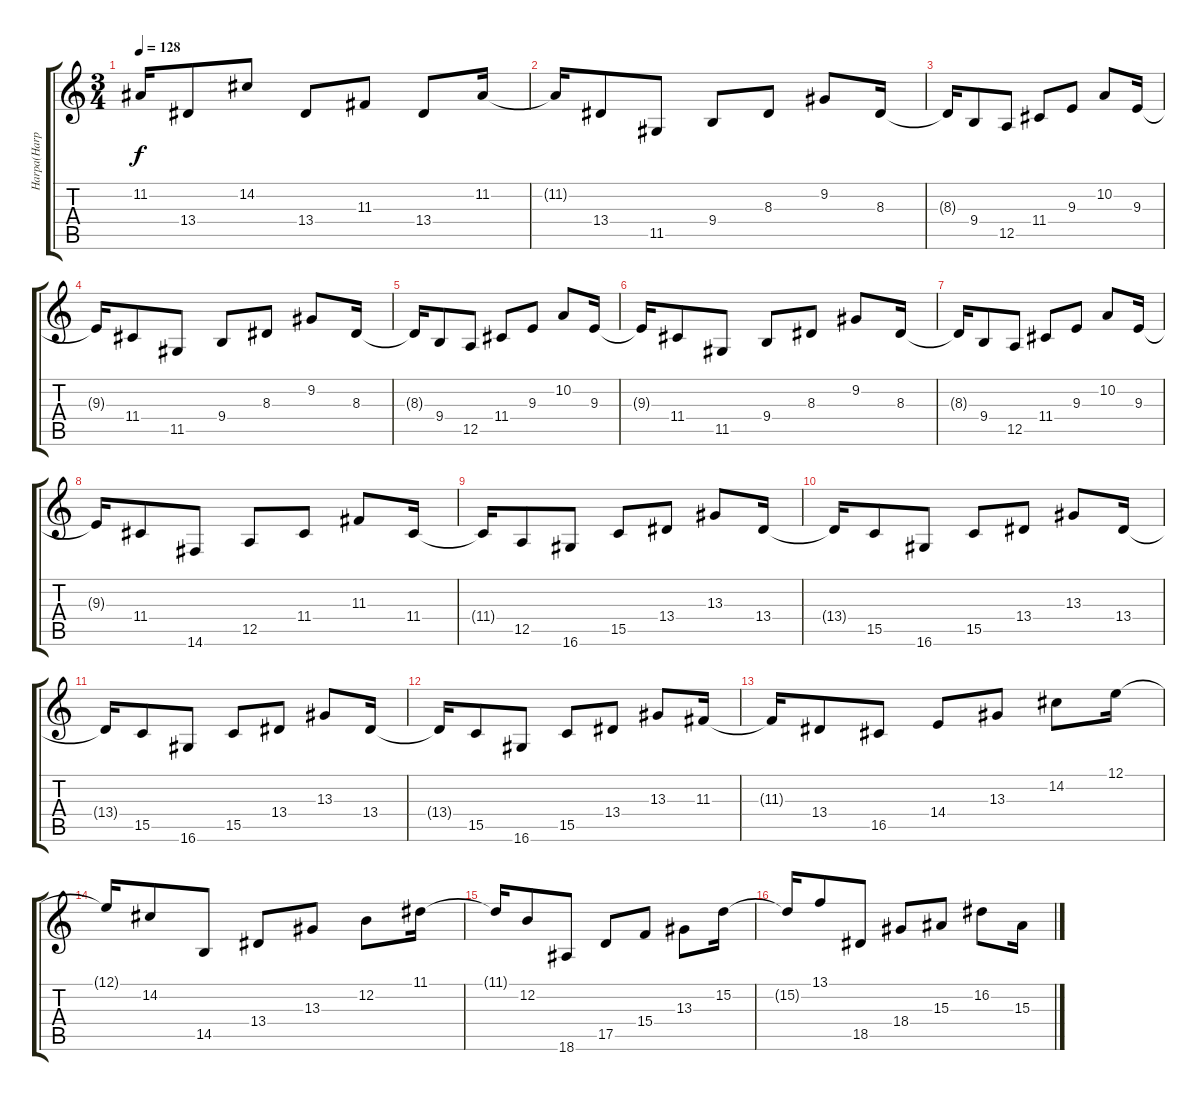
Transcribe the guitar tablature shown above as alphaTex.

\track ("Harpa(Harp) Eco" "Harpa(Harp") {instrument orchestralharp}
\staff {score tabs}
\tuning (E4 B3 G3 D3 A2 E2) {hide}
\ts (3 4)
\tempo 128
\clef g2
\ks c
11.2{t}.16{dy f} 13.4.8 14.2.8 13.4.8 11.3.8 13.4.8 11.2.16 |
11.2{t}.16 13.4.8 11.5.8 9.4.8 8.3.8 9.2.8 8.3.16 |
8.3{t}.16 9.4.8 12.5.8 11.4.8 9.3.8 10.2.8 9.3.16 |
9.3{t}.16 11.4.8 11.5.8 9.4.8 8.3.8 9.2.8 8.3.16 |
8.3{t}.16 9.4.8 12.5.8 11.4.8 9.3.8 10.2.8 9.3.16 |
9.3{t}.16 11.4.8 11.5.8 9.4.8 8.3.8 9.2.8 8.3.16 |
8.3{t}.16 9.4.8 12.5.8 11.4.8 9.3.8 10.2.8 9.3.16 |
9.3{t}.16 11.4.8 14.6.8 12.5.8 11.4.8 11.3.8 11.4.16 |
11.4{t}.16 12.5.8 16.6.8 15.5.8 13.4.8 13.3.8 13.4.16 |
13.4{t}.16 15.5.8 16.6.8 15.5.8 13.4.8 13.3.8 13.4.16 |
13.4{t}.16 15.5.8 16.6.8 15.5.8 13.4.8 13.3.8 13.4.16 |
13.4{t}.16 15.5.8 16.6.8 15.5.8 13.4.8 13.3.8 11.3.16 |
11.3{t}.16 13.4.8 16.5.8 14.4.8 13.3.8 14.2.8 12.1.16 |
12.1{t}.16 14.2.8 14.5.8 13.4.8 13.3.8 12.2.8 11.1.16 |
11.1{t}.16 12.2.8 18.6.8 17.5.8 15.4.8 13.3.8 15.2.16 |
15.2{t}.16 13.1.8 18.5.8 18.4.8 15.3.8 16.2.8 15.3.16
